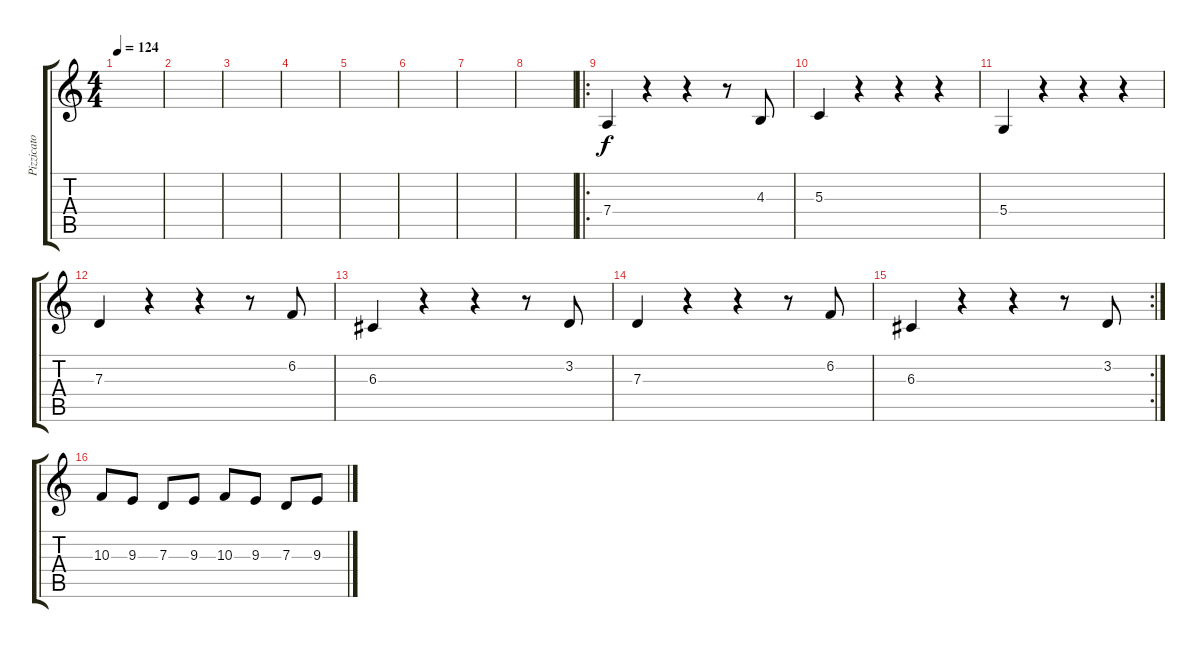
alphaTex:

\track ("Pizzicato" "Pizzicato") {instrument timpani}
\staff {score tabs}
\tuning (E4 B3 G3 D3 A2 E2) {hide}
\ts (4 4)
\tempo 124
\clef g2
\ks c
|
|
|
|
|
|
|
|
\ro
7.4.4 r.4 r.4 r.8 4.3.8 |
5.3.4 r.4 r.4 r.4 |
5.4.4 r.4 r.4 r.4 |
7.3.4 r.4 r.4 r.8 6.2.8 |
6.3.4 r.4 r.4 r.8 3.2.8 |
7.3.4 r.4 r.4 r.8 6.2.8 |
\rc 2
6.3.4 r.4 r.4 r.8 3.2.8 |
10.3.8 9.3.8 7.3.8 9.3.8 10.3.8 9.3.8 7.3.8 9.3.8
